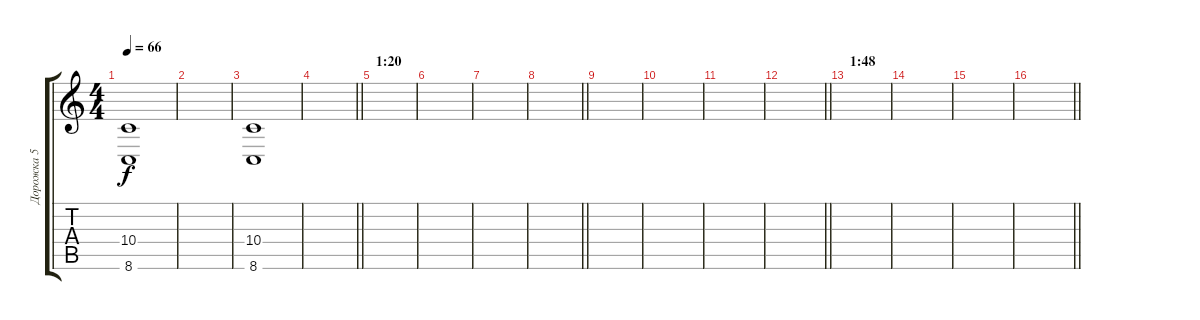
\track ("Дорожка 5" "Дорожка 5") {instrument acousticgrandpiano}
\staff {score tabs}
\tuning (E4 B3 G3 D3 A2 E2) {hide}
\ts (4 4)
\tempo 66
\clef g2
\ks c
(10.4 8.6).1{dy f} |
|
(10.4 8.6).1 |
\barLineRight lightlight
|
\section ("" "1:20")
|
|
|
\barLineRight lightlight
|
|
|
|
\barLineRight lightlight
|
\section ("" "1:48")
|
|
|
\barLineRight lightlight
